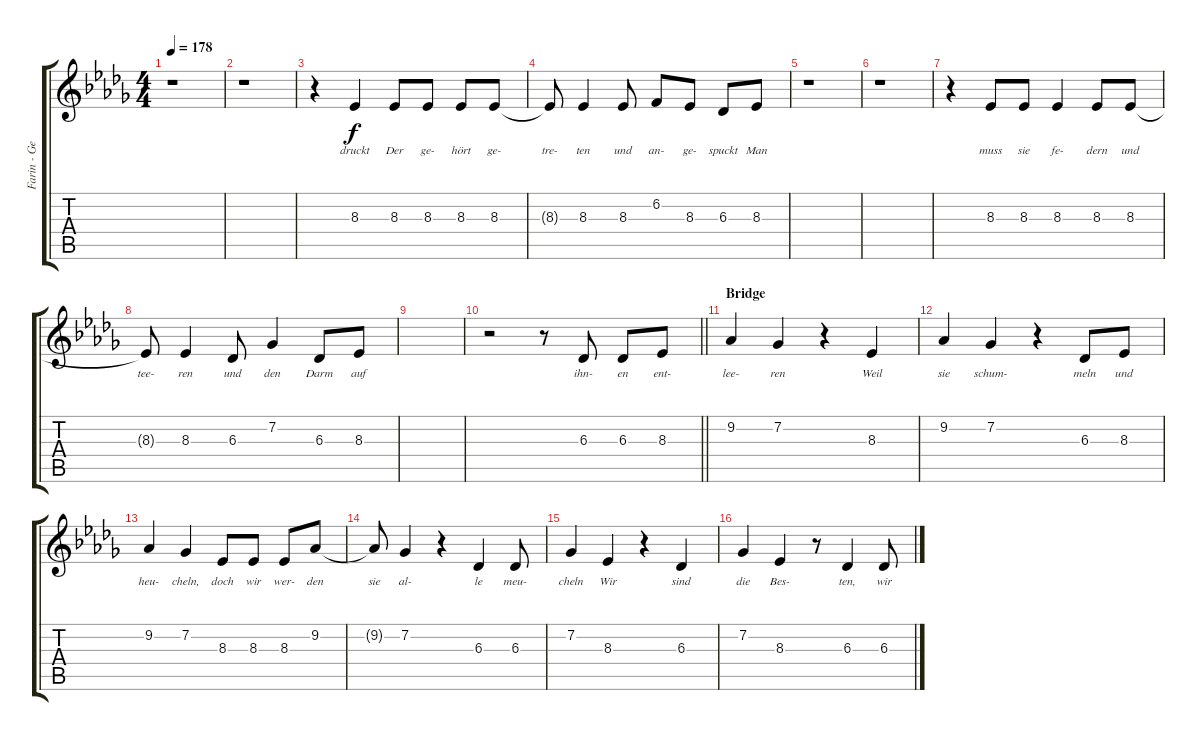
\track ("Farin - Gesang" "Farin - Ge") {instrument oboe}
\staff {score tabs}
\tuning (E4 B3 G3 D3 A2 E2) {hide}
\ts (4 4)
\tempo 178
\clef g2
\ks db
r.1{dy f} |
r.1 |
r.4 8.3.4{lyrics (0 "druckt") lyrics (1 "") lyrics (2 "") lyrics (3 "") lyrics (4 "")} 8.3.8{lyrics (0 "Der") lyrics (1 "") lyrics (2 "") lyrics (3 "") lyrics (4 "")} 8.3.8{lyrics (0 "ge-") lyrics (1 "") lyrics (2 "") lyrics (3 "") lyrics (4 "")} 8.3.8{lyrics (0 "hört") lyrics (1 "") lyrics (2 "") lyrics (3 "") lyrics (4 "")} 8.3.8{lyrics (0 "ge-") lyrics (1 "") lyrics (2 "") lyrics (3 "") lyrics (4 "")} |
8.3{t}.8{lyrics (0 "tre-") lyrics (1 "") lyrics (2 "") lyrics (3 "") lyrics (4 "")} 8.3.4{lyrics (0 "ten") lyrics (1 "") lyrics (2 "") lyrics (3 "") lyrics (4 "")} 8.3.8{lyrics (0 "und") lyrics (1 "") lyrics (2 "") lyrics (3 "") lyrics (4 "")} 6.2.8{lyrics (0 "an-") lyrics (1 "") lyrics (2 "") lyrics (3 "") lyrics (4 "")} 8.3.8{lyrics (0 "ge-") lyrics (1 "") lyrics (2 "") lyrics (3 "") lyrics (4 "")} 6.3.8{lyrics (0 "spuckt") lyrics (1 "") lyrics (2 "") lyrics (3 "") lyrics (4 "")} 8.3.8{lyrics (0 "Man") lyrics (1 "") lyrics (2 "") lyrics (3 "") lyrics (4 "")} |
r.1 |
r.1 |
r.4 8.3.8{lyrics (0 "muss") lyrics (1 "") lyrics (2 "") lyrics (3 "") lyrics (4 "")} 8.3.8{lyrics (0 "sie") lyrics (1 "") lyrics (2 "") lyrics (3 "") lyrics (4 "")} 8.3.4{lyrics (0 "fe-") lyrics (1 "") lyrics (2 "") lyrics (3 "") lyrics (4 "")} 8.3.8{lyrics (0 "dern") lyrics (1 "") lyrics (2 "") lyrics (3 "") lyrics (4 "")} 8.3.8{lyrics (0 "und") lyrics (1 "") lyrics (2 "") lyrics (3 "") lyrics (4 "")} |
8.3{t}.8{lyrics (0 "tee-") lyrics (1 "") lyrics (2 "") lyrics (3 "") lyrics (4 "")} 8.3.4{lyrics (0 "ren") lyrics (1 "") lyrics (2 "") lyrics (3 "") lyrics (4 "")} 6.3.8{lyrics (0 "und") lyrics (1 "") lyrics (2 "") lyrics (3 "") lyrics (4 "")} 7.2.4{lyrics (0 "den") lyrics (1 "") lyrics (2 "") lyrics (3 "") lyrics (4 "")} 6.3.8{lyrics (0 "Darm") lyrics (1 "") lyrics (2 "") lyrics (3 "") lyrics (4 "")} 8.3.8{lyrics (0 "auf") lyrics (1 "") lyrics (2 "") lyrics (3 "") lyrics (4 "")} |
|
\barLineRight lightlight
r.2 r.8 6.3.8{lyrics (0 "ihn-") lyrics (1 "") lyrics (2 "") lyrics (3 "") lyrics (4 "")} 6.3.8{lyrics (0 "en") lyrics (1 "") lyrics (2 "") lyrics (3 "") lyrics (4 "")} 8.3.8{lyrics (0 "ent-") lyrics (1 "") lyrics (2 "") lyrics (3 "") lyrics (4 "")} |
\section ("" "Bridge")
9.2.4{lyrics (0 "lee-") lyrics (1 "") lyrics (2 "") lyrics (3 "") lyrics (4 "")} 7.2.4{lyrics (0 "ren") lyrics (1 "") lyrics (2 "") lyrics (3 "") lyrics (4 "")} r.4 8.3.4{lyrics (0 "Weil") lyrics (1 "") lyrics (2 "") lyrics (3 "") lyrics (4 "")} |
9.2.4{lyrics (0 "sie") lyrics (1 "") lyrics (2 "") lyrics (3 "") lyrics (4 "")} 7.2.4{lyrics (0 "schum-") lyrics (1 "") lyrics (2 "") lyrics (3 "") lyrics (4 "")} r.4 6.3.8{lyrics (0 "meln") lyrics (1 "") lyrics (2 "") lyrics (3 "") lyrics (4 "")} 8.3.8{lyrics (0 "und") lyrics (1 "") lyrics (2 "") lyrics (3 "") lyrics (4 "")} |
9.2.4{lyrics (0 "heu-") lyrics (1 "") lyrics (2 "") lyrics (3 "") lyrics (4 "")} 7.2.4{lyrics (0 "cheln,") lyrics (1 "") lyrics (2 "") lyrics (3 "") lyrics (4 "")} 8.3.8{lyrics (0 "doch") lyrics (1 "") lyrics (2 "") lyrics (3 "") lyrics (4 "")} 8.3.8{lyrics (0 "wir") lyrics (1 "") lyrics (2 "") lyrics (3 "") lyrics (4 "")} 8.3.8{lyrics (0 "wer-") lyrics (1 "") lyrics (2 "") lyrics (3 "") lyrics (4 "")} 9.2.8{lyrics (0 "den") lyrics (1 "") lyrics (2 "") lyrics (3 "") lyrics (4 "")} |
9.2{t}.8{lyrics (0 "sie") lyrics (1 "") lyrics (2 "") lyrics (3 "") lyrics (4 "")} 7.2.4{lyrics (0 "al-") lyrics (1 "") lyrics (2 "") lyrics (3 "") lyrics (4 "")} r.4 6.3.4{lyrics (0 "le") lyrics (1 "") lyrics (2 "") lyrics (3 "") lyrics (4 "")} 6.3.8{lyrics (0 "meu-") lyrics (1 "") lyrics (2 "") lyrics (3 "") lyrics (4 "")} |
7.2.4{lyrics (0 "cheln") lyrics (1 "") lyrics (2 "") lyrics (3 "") lyrics (4 "")} 8.3.4{lyrics (0 "Wir") lyrics (1 "") lyrics (2 "") lyrics (3 "") lyrics (4 "")} r.4 6.3.4{lyrics (0 "sind") lyrics (1 "") lyrics (2 "") lyrics (3 "") lyrics (4 "")} |
7.2.4{lyrics (0 "die") lyrics (1 "") lyrics (2 "") lyrics (3 "") lyrics (4 "")} 8.3.4{lyrics (0 "Bes-") lyrics (1 "") lyrics (2 "") lyrics (3 "") lyrics (4 "")} r.8 6.3.4{lyrics (0 "ten,") lyrics (1 "") lyrics (2 "") lyrics (3 "") lyrics (4 "")} 6.3.8{lyrics (0 "wir") lyrics (1 "") lyrics (2 "") lyrics (3 "") lyrics (4 "")}
